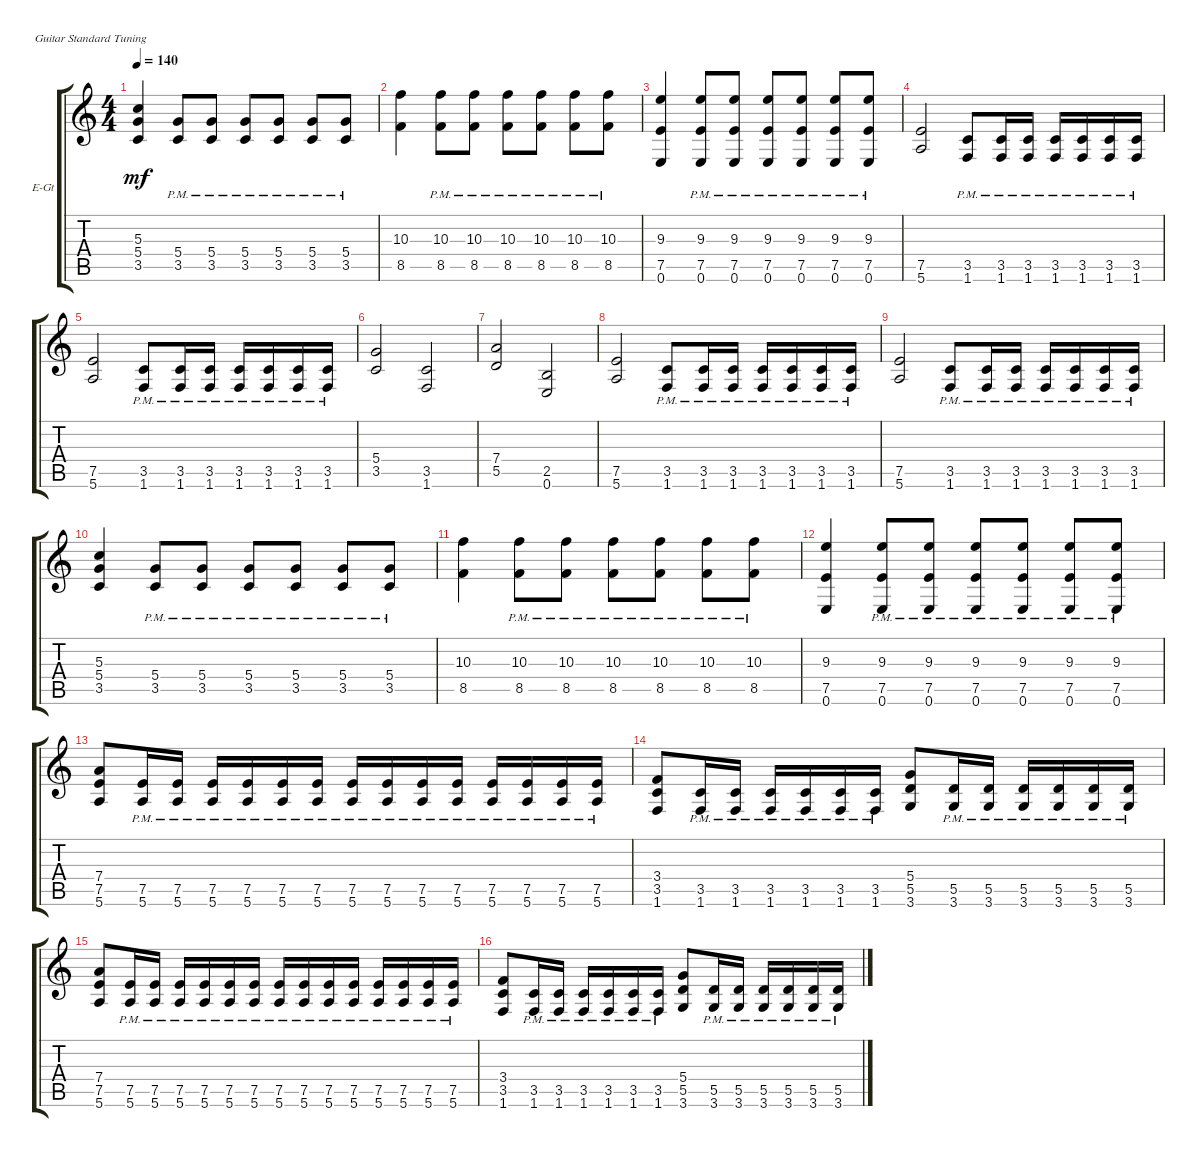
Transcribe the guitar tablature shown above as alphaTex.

\defaultSystemsLayout 4
\bracketExtendMode groupsimilarinstruments
\firstSystemTrackNameOrientation horizontal
\otherSystemsTrackNameOrientation horizontal
\track ("Jeff" "E-Gt") {instrument overdrivenguitar}
\staff {score tabs}
\tuning (E4 B3 G3 D3 A2 E2)
\ts (4 4)
\tempo 140
\clef g2
\ks c
(3.5 5.4 5.3).4{dy mf} (3.5{pm} 5.4{pm}).8 (5.4{pm} 3.5{pm}).8 (3.5{pm} 5.4{pm}).8 (5.4{pm} 3.5{pm}).8 (3.5{pm} 5.4{pm}).8 (5.4{pm} 3.5{pm}).8 |
(8.5 10.3).4 (8.5{pm} 10.3).8 (8.5{pm} 10.3).8 (8.5{pm} 10.3).8 (8.5{pm} 10.3).8 (8.5{pm} 10.3).8 (8.5{pm} 10.3).8 |
(0.6 7.5 9.3).4 (0.6{pm} 7.5{pm} 9.3).8 (0.6{pm} 7.5{pm} 9.3).8 (0.6{pm} 7.5{pm} 9.3).8 (0.6{pm} 7.5{pm} 9.3).8 (0.6{pm} 7.5{pm} 9.3).8 (0.6{pm} 7.5{pm} 9.3).8 |
(5.6 7.5).2 (1.6{pm} 3.5{pm}).8 (1.6{pm} 3.5{pm}).16 (3.5{pm} 1.6{pm}).16 (1.6{pm} 3.5{pm}).16 (3.5{pm} 1.6{pm}).16 (1.6{pm} 3.5{pm}).16 (3.5{pm} 1.6{pm}).16 |
(5.6 7.5).2 (1.6{pm} 3.5{pm}).8 (1.6{pm} 3.5{pm}).16 (3.5{pm} 1.6{pm}).16 (1.6{pm} 3.5{pm}).16 (3.5{pm} 1.6{pm}).16 (1.6{pm} 3.5{pm}).16 (3.5{pm} 1.6{pm}).16 |
(3.5 5.4).2 (1.6 3.5).2 |
(5.5 7.4).2 (0.6 2.5).2 |
(7.5 5.6).2 (1.6{pm} 3.5{pm}).8 (1.6{pm} 3.5{pm}).16 (3.5{pm} 1.6{pm}).16 (1.6{pm} 3.5{pm}).16 (3.5{pm} 1.6{pm}).16 (1.6{pm} 3.5{pm}).16 (3.5{pm} 1.6{pm}).16 |
(7.5 5.6).2 (1.6{pm} 3.5{pm}).8 (1.6{pm} 3.5{pm}).16 (3.5{pm} 1.6{pm}).16 (1.6{pm} 3.5{pm}).16 (3.5{pm} 1.6{pm}).16 (1.6{pm} 3.5{pm}).16 (3.5{pm} 1.6{pm}).16 |
(3.5 5.4 5.3).4 (3.5{pm} 5.4{pm}).8 (5.4{pm} 3.5{pm}).8 (3.5{pm} 5.4{pm}).8 (5.4{pm} 3.5{pm}).8 (3.5{pm} 5.4{pm}).8 (5.4{pm} 3.5{pm}).8 |
(8.5 10.3).4 (8.5{pm} 10.3).8 (8.5{pm} 10.3).8 (8.5{pm} 10.3).8 (8.5{pm} 10.3).8 (8.5{pm} 10.3).8 (8.5{pm} 10.3).8 |
(0.6 7.5 9.3).4 (0.6{pm} 7.5{pm} 9.3).8 (0.6{pm} 7.5{pm} 9.3).8 (0.6{pm} 7.5{pm} 9.3).8 (0.6{pm} 7.5{pm} 9.3).8 (0.6{pm} 7.5{pm} 9.3).8 (0.6{pm} 7.5{pm} 9.3).8 |
(5.6 7.5 7.4).8 (7.5{pm} 5.6{pm}).16 (5.6{pm} 7.5{pm}).16 (7.5{pm} 5.6{pm}).16 (5.6{pm} 7.5{pm}).16 (7.5{pm} 5.6{pm}).16 (5.6{pm} 7.5{pm}).16 (7.5{pm} 5.6{pm}).16 (5.6{pm} 7.5{pm}).16 (7.5{pm} 5.6{pm}).16 (5.6{pm} 7.5{pm}).16 (7.5{pm} 5.6{pm}).16 (5.6{pm} 7.5{pm}).16 (7.5{pm} 5.6{pm}).16 (5.6{pm} 7.5{pm}).16 |
(1.6 3.5 3.4).8 (1.6{pm} 3.5{pm}).16 (1.6{pm} 3.5{pm}).16 (1.6{pm} 3.5{pm}).16 (1.6{pm} 3.5{pm}).16 (1.6{pm} 3.5{pm}).16 (1.6{pm} 3.5{pm}).16 (3.6 5.5 5.4).8 (3.6{pm} 5.5{pm}).16 (3.6{pm} 5.5{pm}).16 (3.6{pm} 5.5{pm}).16 (3.6{pm} 5.5{pm}).16 (3.6{pm} 5.5{pm}).16 (3.6{pm} 5.5{pm}).16 |
(5.6 7.5 7.4).8 (7.5{pm} 5.6{pm}).16 (5.6{pm} 7.5{pm}).16 (7.5{pm} 5.6{pm}).16 (5.6{pm} 7.5{pm}).16 (7.5{pm} 5.6{pm}).16 (5.6{pm} 7.5{pm}).16 (7.5{pm} 5.6{pm}).16 (5.6{pm} 7.5{pm}).16 (7.5{pm} 5.6{pm}).16 (5.6{pm} 7.5{pm}).16 (7.5{pm} 5.6{pm}).16 (5.6{pm} 7.5{pm}).16 (7.5{pm} 5.6{pm}).16 (5.6{pm} 7.5{pm}).16 |
(1.6 3.5 3.4).8 (1.6{pm} 3.5{pm}).16 (1.6{pm} 3.5{pm}).16 (1.6{pm} 3.5{pm}).16 (1.6{pm} 3.5{pm}).16 (1.6{pm} 3.5{pm}).16 (1.6{pm} 3.5{pm}).16 (3.6 5.5 5.4).8 (3.6{pm} 5.5{pm}).16 (3.6{pm} 5.5{pm}).16 (3.6{pm} 5.5{pm}).16 (3.6{pm} 5.5{pm}).16 (3.6{pm} 5.5{pm}).16 (3.6{pm} 5.5{pm}).16
